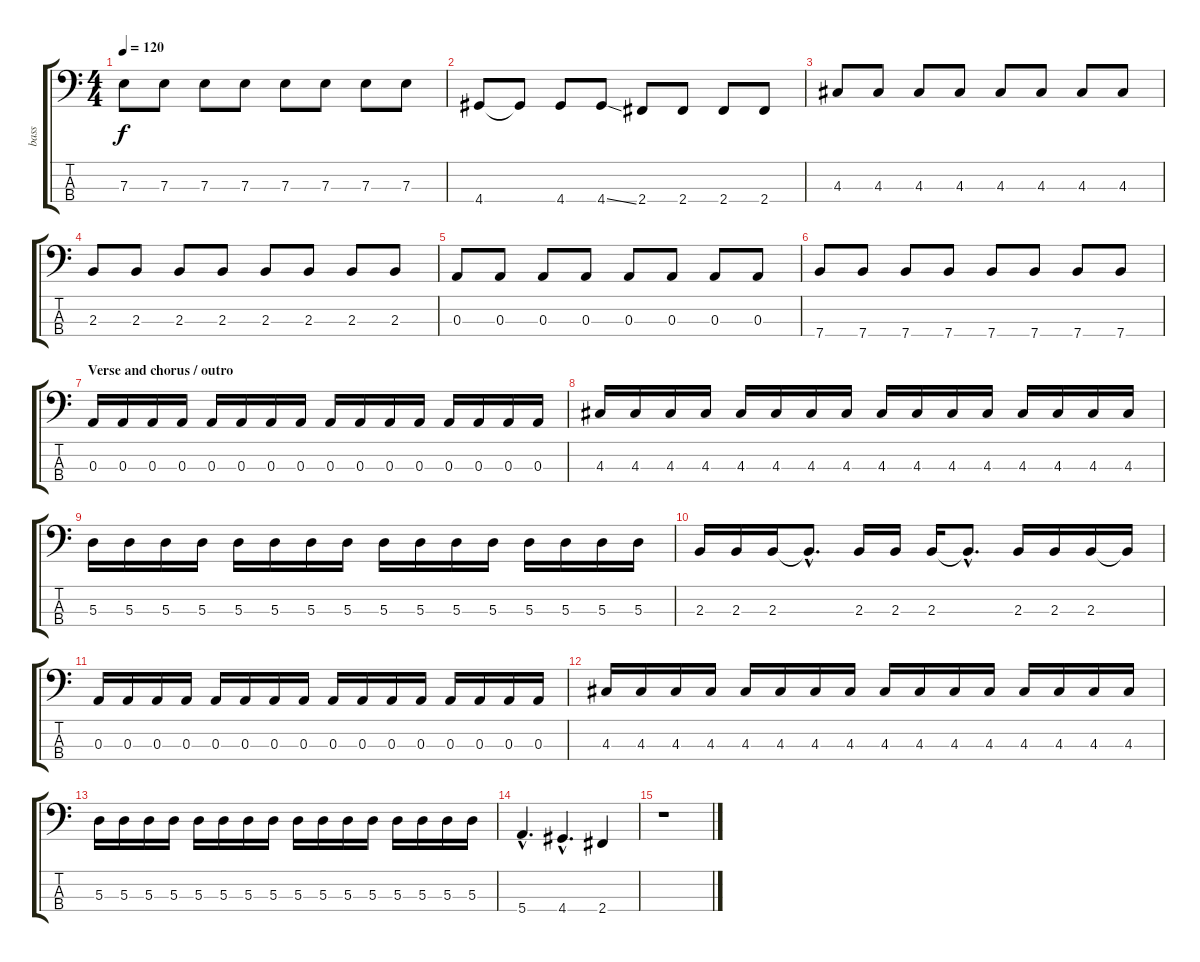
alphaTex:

\track ("bass" "bass") {instrument electricbassfinger}
\staff {score tabs}
\tuning (G2 D2 A1 E1) {hide}
\ts (4 4)
\tempo 120
\clef f4
\ks c
7.3.8{dy f} 7.3.8 7.3.8 7.3.8 7.3.8 7.3.8 7.3.8 7.3.8 |
4.4.8 4.4{t}.8 4.4.8 4.4{ss}.8 2.4.8 2.4.8 2.4.8 2.4.8 |
4.3.8 4.3.8 4.3.8 4.3.8 4.3.8 4.3.8 4.3.8 4.3.8 |
2.3.8 2.3.8 2.3.8 2.3.8 2.3.8 2.3.8 2.3.8 2.3.8 |
0.3.8 0.3.8 0.3.8 0.3.8 0.3.8 0.3.8 0.3.8 0.3.8 |
7.4.8 7.4.8 7.4.8 7.4.8 7.4.8 7.4.8 7.4.8 7.4.8 |
\section ("" "Verse and chorus / outro")
0.3.16 0.3.16 0.3.16 0.3.16 0.3.16 0.3.16 0.3.16 0.3.16 0.3.16 0.3.16 0.3.16 0.3.16 0.3.16 0.3.16 0.3.16 0.3.16 |
4.3.16 4.3.16 4.3.16 4.3.16 4.3.16 4.3.16 4.3.16 4.3.16 4.3.16 4.3.16 4.3.16 4.3.16 4.3.16 4.3.16 4.3.16 4.3.16 |
5.3.16 5.3.16 5.3.16 5.3.16 5.3.16 5.3.16 5.3.16 5.3.16 5.3.16 5.3.16 5.3.16 5.3.16 5.3.16 5.3.16 5.3.16 5.3.16 |
2.3.16 2.3.16 2.3.16 2.3{hac t}.8{d} 2.3.16 2.3.16 2.3.16 2.3{hac t}.8{d} 2.3.16 2.3.16 2.3.16 2.3{t}.16 |
0.3.16 0.3.16 0.3.16 0.3.16 0.3.16 0.3.16 0.3.16 0.3.16 0.3.16 0.3.16 0.3.16 0.3.16 0.3.16 0.3.16 0.3.16 0.3.16 |
4.3.16 4.3.16 4.3.16 4.3.16 4.3.16 4.3.16 4.3.16 4.3.16 4.3.16 4.3.16 4.3.16 4.3.16 4.3.16 4.3.16 4.3.16 4.3.16 |
5.3.16 5.3.16 5.3.16 5.3.16 5.3.16 5.3.16 5.3.16 5.3.16 5.3.16 5.3.16 5.3.16 5.3.16 5.3.16 5.3.16 5.3.16 5.3.16 |
5.4{hac}.4{d} 4.4{hac}.4{d} 2.4.4 |
r.1
